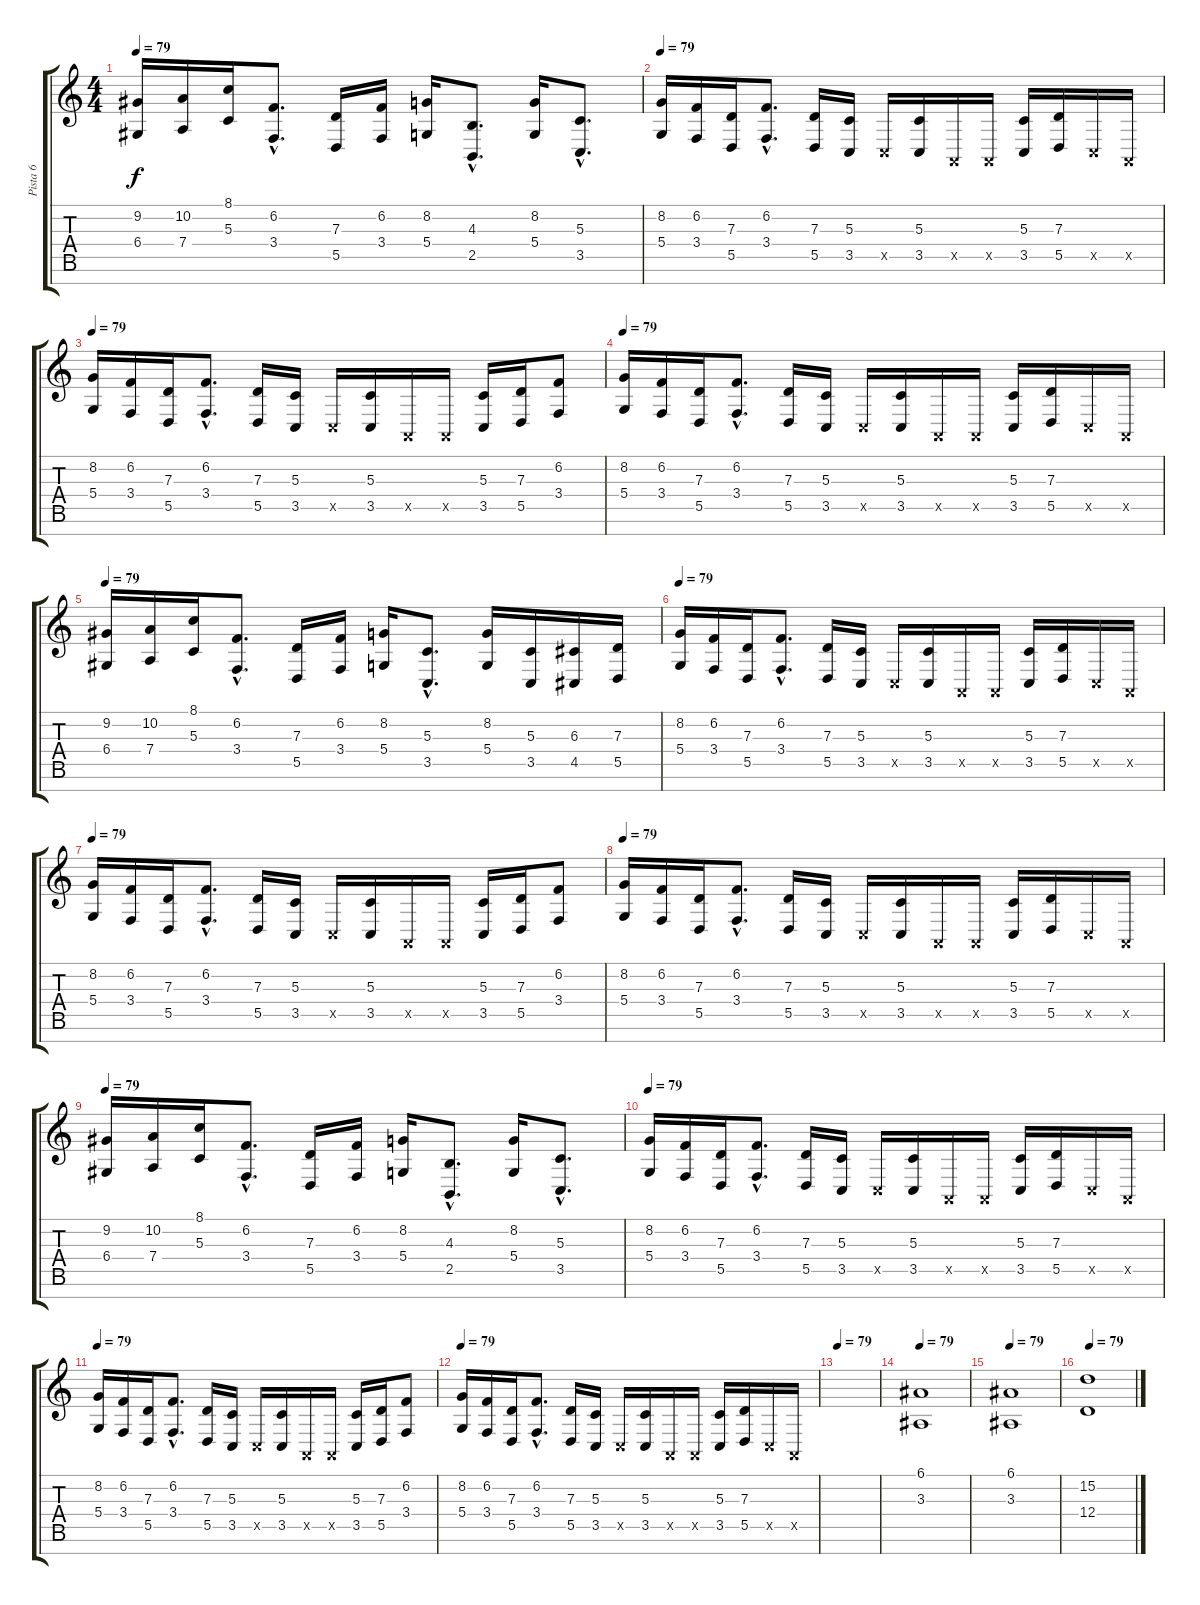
\track ("Pista 6" "Pista 6") {instrument stringensemble1}
\staff {score tabs}
\tuning (E4 B3 G3 D3 A2 E2 B1) {hide}
\ts (4 4)
\tempo 79
\clef g2
\ks c
(9.2 6.4).16{dy f instrument rockorgan} (10.2 7.4).16 (8.1 5.3).16 (6.2{hac} 3.4{hac}).8{d} (7.3 5.5).16 (6.2 3.4).16 (8.2 5.4).16 (4.3{hac} 2.5{hac}).8{d} (8.2 5.4).16 (5.3{hac} 3.5{hac}).8{d} |
\tempo 79
(8.2 5.4).16{instrument rockorgan} (6.2 3.4).16 (7.3 5.5).16 (6.2{hac} 3.4{hac}).8{d} (7.3 5.5).16 (5.3 3.5).16 3.5{x}.16 (5.3 3.5).16 0.5{x}.16 0.5{x}.16 (5.3 3.5).16 (7.3 5.5).16 3.5{x}.16 0.5{x}.16 |
\tempo 79
(8.2 5.4).16{instrument rockorgan} (6.2 3.4).16 (7.3 5.5).16 (6.2{hac} 3.4{hac}).8{d} (7.3 5.5).16 (5.3 3.5).16 3.5{x}.16 (5.3 3.5).16 0.5{x}.16 0.5{x}.16 (5.3 3.5).16 (7.3 5.5).16 (6.2 3.4).8 |
\tempo 79
(8.2 5.4).16{instrument rockorgan} (6.2 3.4).16 (7.3 5.5).16 (6.2{hac} 3.4{hac}).8{d} (7.3 5.5).16 (5.3 3.5).16 3.5{x}.16 (5.3 3.5).16 0.5{x}.16 0.5{x}.16 (5.3 3.5).16 (7.3 5.5).16 3.5{x}.16 0.5{x}.16 |
\tempo 79
(9.2 6.4).16{instrument rockorgan} (10.2 7.4).16 (8.1 5.3).16 (6.2{hac} 3.4{hac}).8{d} (7.3 5.5).16 (6.2 3.4).16 (8.2 5.4).16 (5.3{hac} 3.5{hac}).8{d} (8.2 5.4).16 (5.3 3.5).16 (6.3 4.5).16 (7.3 5.5).16 |
\tempo 79
(8.2 5.4).16{instrument rockorgan} (6.2 3.4).16 (7.3 5.5).16 (6.2{hac} 3.4{hac}).8{d} (7.3 5.5).16 (5.3 3.5).16 3.5{x}.16 (5.3 3.5).16 0.5{x}.16 0.5{x}.16 (5.3 3.5).16 (7.3 5.5).16 3.5{x}.16 0.5{x}.16 |
\tempo 79
(8.2 5.4).16{instrument rockorgan} (6.2 3.4).16 (7.3 5.5).16 (6.2{hac} 3.4{hac}).8{d} (7.3 5.5).16 (5.3 3.5).16 3.5{x}.16 (5.3 3.5).16 0.5{x}.16 0.5{x}.16 (5.3 3.5).16 (7.3 5.5).16 (6.2 3.4).8 |
\tempo 79
(8.2 5.4).16{instrument rockorgan} (6.2 3.4).16 (7.3 5.5).16 (6.2{hac} 3.4{hac}).8{d} (7.3 5.5).16 (5.3 3.5).16 3.5{x}.16 (5.3 3.5).16 0.5{x}.16 0.5{x}.16 (5.3 3.5).16 (7.3 5.5).16 3.5{x}.16 0.5{x}.16 |
\tempo 79
(9.2 6.4).16{instrument rockorgan} (10.2 7.4).16 (8.1 5.3).16 (6.2{hac} 3.4{hac}).8{d} (7.3 5.5).16 (6.2 3.4).16 (8.2 5.4).16 (4.3{hac} 2.5{hac}).8{d} (8.2 5.4).16 (5.3{hac} 3.5{hac}).8{d} |
\tempo 79
(8.2 5.4).16{instrument rockorgan} (6.2 3.4).16 (7.3 5.5).16 (6.2{hac} 3.4{hac}).8{d} (7.3 5.5).16 (5.3 3.5).16 3.5{x}.16 (5.3 3.5).16 0.5{x}.16 0.5{x}.16 (5.3 3.5).16 (7.3 5.5).16 3.5{x}.16 0.5{x}.16 |
\tempo 79
(8.2 5.4).16{instrument rockorgan} (6.2 3.4).16 (7.3 5.5).16 (6.2{hac} 3.4{hac}).8{d} (7.3 5.5).16 (5.3 3.5).16 3.5{x}.16 (5.3 3.5).16 0.5{x}.16 0.5{x}.16 (5.3 3.5).16 (7.3 5.5).16 (6.2 3.4).8 |
\tempo 79
(8.2 5.4).16{instrument rockorgan} (6.2 3.4).16 (7.3 5.5).16 (6.2{hac} 3.4{hac}).8{d} (7.3 5.5).16 (5.3 3.5).16 3.5{x}.16 (5.3 3.5).16 0.5{x}.16 0.5{x}.16 (5.3 3.5).16 (7.3 5.5).16 3.5{x}.16 0.5{x}.16 |
\tempo 79
|
\tempo 79
(6.1 3.3).1{instrument stringensemble1} |
\tempo 79
(6.1 3.3).1{instrument stringensemble1} |
\tempo (79 0.0625)
(15.2 12.4).1
